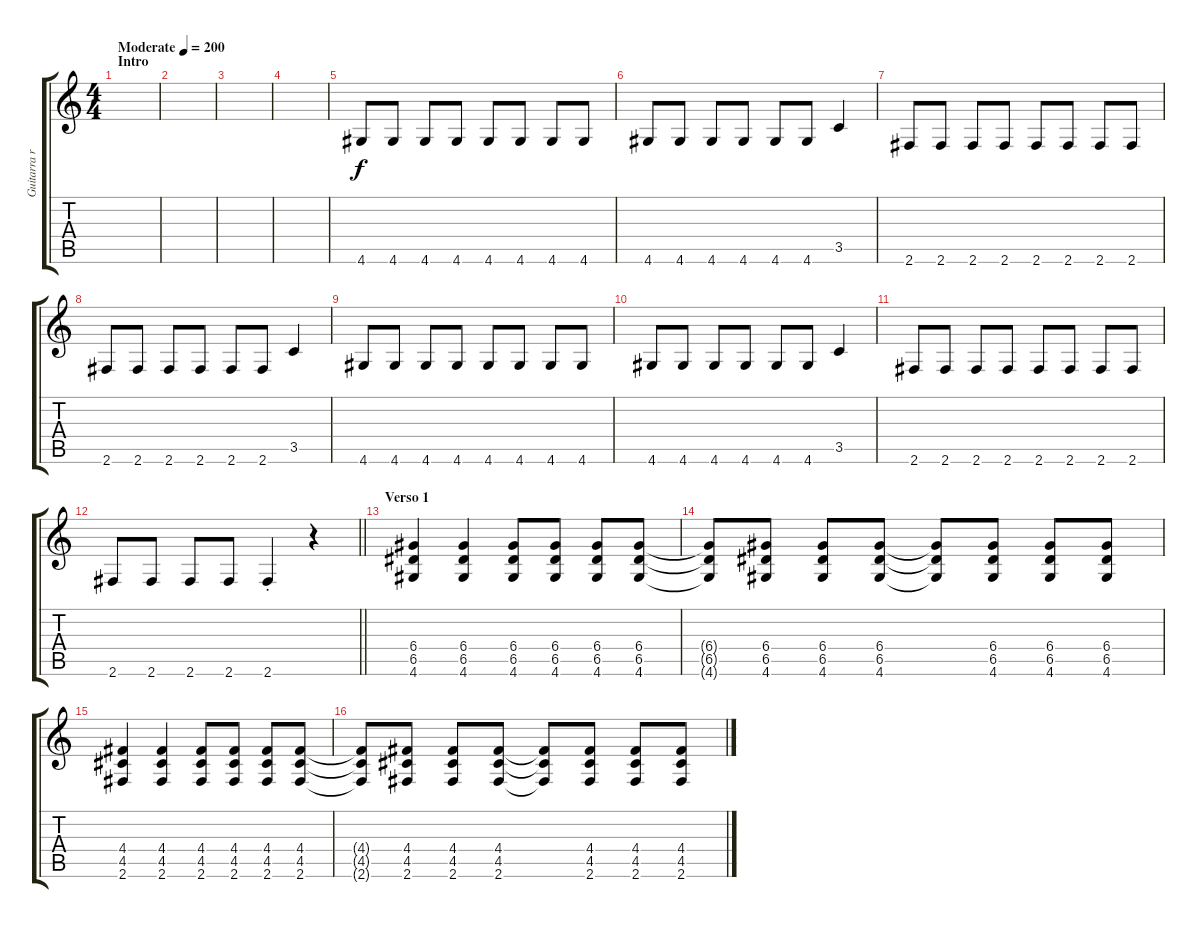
\track ("Guitarra rítmica (Linkers)" "Guitarra r") {instrument overdrivenguitar}
\staff {score tabs}
\tuning (E4 B3 G3 D3 A2 E2) {hide}
\ts (4 4)
\section ("" "Intro")
\tempo (200 "Moderate")
\clef g2
\ks c
|
|
|
|
4.6.8 4.6.8 4.6.8 4.6.8 4.6.8 4.6.8 4.6.8 4.6.8 |
4.6.8 4.6.8 4.6.8 4.6.8 4.6.8 4.6.8 3.5.4 |
2.6.8 2.6.8 2.6.8 2.6.8 2.6.8 2.6.8 2.6.8 2.6.8 |
2.6.8 2.6.8 2.6.8 2.6.8 2.6.8 2.6.8 3.5.4 |
4.6.8 4.6.8 4.6.8 4.6.8 4.6.8 4.6.8 4.6.8 4.6.8 |
4.6.8 4.6.8 4.6.8 4.6.8 4.6.8 4.6.8 3.5.4 |
2.6.8 2.6.8 2.6.8 2.6.8 2.6.8 2.6.8 2.6.8 2.6.8 |
\barLineRight lightlight
2.6.8 2.6.8 2.6.8 2.6.8 2.6{st}.4 r.4{instrument distortionguitar} |
\section ("" "Verso 1")
(6.4 6.5 4.6).4 (6.4 6.5 4.6).4 (6.4 6.5 4.6).8 (6.4 6.5 4.6).8 (6.4 6.5 4.6).8 (6.4 6.5 4.6).8 |
(6.4{t} 6.5{t} 4.6{t}).8 (6.4 6.5 4.6).8 (6.4 6.5 4.6).8 (6.4 6.5 4.6).8 (6.4{t} 6.5{t} 4.6{t}).8 (6.4 6.5 4.6).8 (6.4 6.5 4.6).8 (6.4 6.5 4.6).8 |
(4.4 4.5 2.6).4 (4.4 4.5 2.6).4 (4.4 4.5 2.6).8 (4.4 4.5 2.6).8 (4.4 4.5 2.6).8 (4.4 4.5 2.6).8 |
(4.4{t} 4.5{t} 2.6{t}).8 (4.4 4.5 2.6).8 (4.4 4.5 2.6).8 (4.4 4.5 2.6).8 (4.4{t} 4.5{t} 2.6{t}).8 (4.4 4.5 2.6).8 (4.4 4.5 2.6).8 (4.4 4.5 2.6).8
